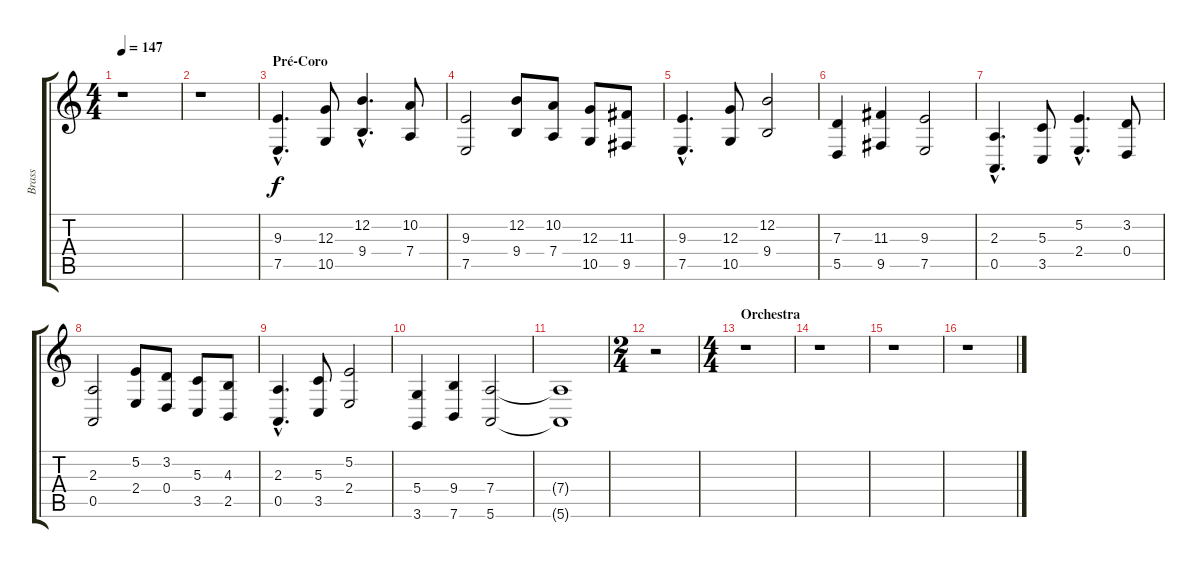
\track ("Brass" "Brass") {instrument brasssection}
\staff {score tabs}
\tuning (E4 B3 G3 D3 A2 E2) {hide}
\ts (4 4)
\tempo 147
\clef g2
\ks c
r.1{dy f} |
r.1 |
\section ("" "Pré-Coro")
(9.3{hac} 7.5{hac}).4{d} (12.3 10.5).8 (12.2{hac} 9.4{hac}).4{d} (10.2 7.4).8 |
(9.3 7.5).2 (12.2 9.4).8 (10.2 7.4).8 (12.3 10.5).8 (11.3 9.5).8 |
(9.3{hac} 7.5{hac}).4{d} (12.3 10.5).8 (12.2 9.4).2 |
(7.3 5.5).4 (11.3 9.5).4 (9.3 7.5).2 |
(2.3{hac} 0.5{hac}).4{d} (5.3 3.5).8 (5.2{hac} 2.4{hac}).4{d} (3.2 0.4).8 |
(2.3 0.5).2 (5.2 2.4).8 (3.2 0.4).8 (5.3 3.5).8 (4.3 2.5).8 |
(2.3{hac} 0.5{hac}).4{d} (5.3 3.5).8 (5.2 2.4).2 |
(5.4 3.6).4 (9.4 7.6).4 (7.4 5.6).2 |
(7.4{t} 5.6{t}).1 |
\ts (2 4)
r.2 |
\ts (4 4)
\section ("" "Orchestra")
r.1 |
r.1 |
r.1 |
r.1
